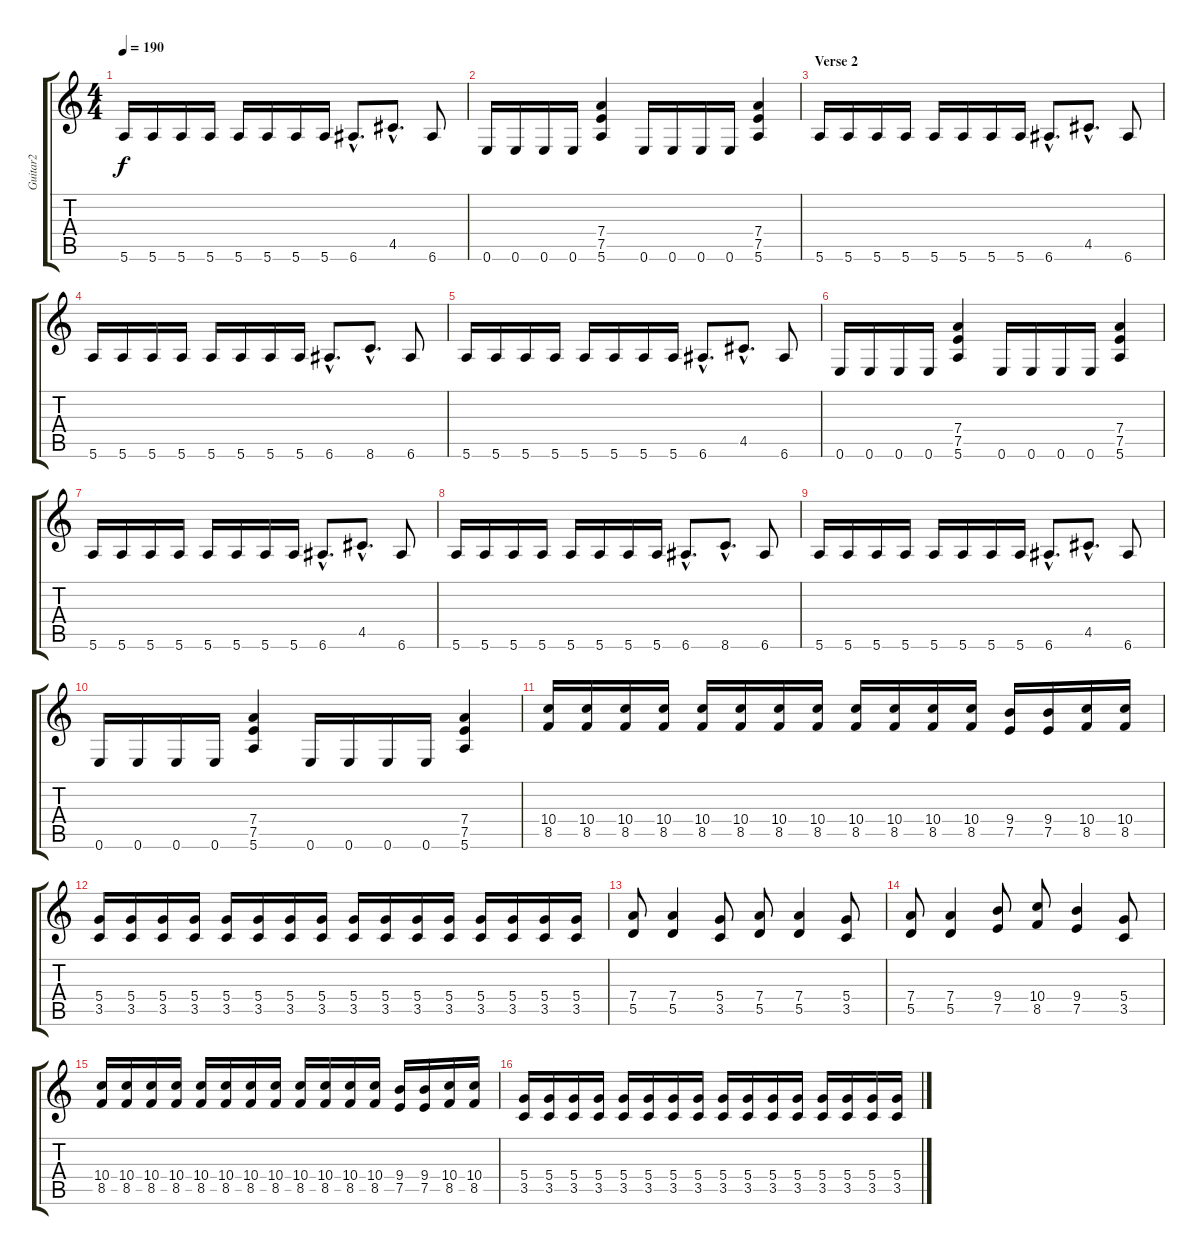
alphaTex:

\track ("Guitar2" "Guitar2") {instrument distortionguitar}
\staff {score tabs}
\tuning (E4 B3 G3 D3 A2 E2) {hide}
\ts (4 4)
\tempo 190
\clef g2
\ks c
5.6.16{dy f} 5.6.16 5.6.16 5.6.16 5.6.16 5.6.16 5.6.16 5.6.16 6.6{hac}.8{d} 4.5{hac}.8{d} 6.6.8 |
0.6.16 0.6.16 0.6.16 0.6.16 (7.4 7.5 5.6).4 0.6.16 0.6.16 0.6.16 0.6.16 (7.4 7.5 5.6).4 |
\section ("" "Verse 2")
5.6.16 5.6.16 5.6.16 5.6.16 5.6.16 5.6.16 5.6.16 5.6.16 6.6{hac}.8{d} 4.5{hac}.8{d} 6.6.8 |
5.6.16 5.6.16 5.6.16 5.6.16 5.6.16 5.6.16 5.6.16 5.6.16 6.6{hac}.8{d} 8.6{hac}.8{d} 6.6.8 |
5.6.16 5.6.16 5.6.16 5.6.16 5.6.16 5.6.16 5.6.16 5.6.16 6.6{hac}.8{d} 4.5{hac}.8{d} 6.6.8 |
0.6.16 0.6.16 0.6.16 0.6.16 (7.4 7.5 5.6).4 0.6.16 0.6.16 0.6.16 0.6.16 (7.4 7.5 5.6).4 |
5.6.16 5.6.16 5.6.16 5.6.16 5.6.16 5.6.16 5.6.16 5.6.16 6.6{hac}.8{d} 4.5{hac}.8{d} 6.6.8 |
5.6.16 5.6.16 5.6.16 5.6.16 5.6.16 5.6.16 5.6.16 5.6.16 6.6{hac}.8{d} 8.6{hac}.8{d} 6.6.8 |
5.6.16 5.6.16 5.6.16 5.6.16 5.6.16 5.6.16 5.6.16 5.6.16 6.6{hac}.8{d} 4.5{hac}.8{d} 6.6.8 |
0.6.16 0.6.16 0.6.16 0.6.16 (7.4 7.5 5.6).4 0.6.16 0.6.16 0.6.16 0.6.16 (7.4 7.5 5.6).4 |
(10.4 8.5).16 (10.4 8.5).16 (10.4 8.5).16 (10.4 8.5).16 (10.4 8.5).16 (10.4 8.5).16 (10.4 8.5).16 (10.4 8.5).16 (10.4 8.5).16 (10.4 8.5).16 (10.4 8.5).16 (10.4 8.5).16 (9.4 7.5).16 (9.4 7.5).16 (10.4 8.5).16 (10.4 8.5).16 |
(5.4 3.5).16 (5.4 3.5).16 (5.4 3.5).16 (5.4 3.5).16 (5.4 3.5).16 (5.4 3.5).16 (5.4 3.5).16 (5.4 3.5).16 (5.4 3.5).16 (5.4 3.5).16 (5.4 3.5).16 (5.4 3.5).16 (5.4 3.5).16 (5.4 3.5).16 (5.4 3.5).16 (5.4 3.5).16 |
(7.4 5.5).8 (7.4 5.5).4 (5.4 3.5).8 (7.4 5.5).8 (7.4 5.5).4 (5.4 3.5).8 |
(7.4 5.5).8 (7.4 5.5).4 (9.4 7.5).8 (10.4 8.5).8 (9.4 7.5).4 (5.4 3.5).8 |
(10.4 8.5).16 (10.4 8.5).16 (10.4 8.5).16 (10.4 8.5).16 (10.4 8.5).16 (10.4 8.5).16 (10.4 8.5).16 (10.4 8.5).16 (10.4 8.5).16 (10.4 8.5).16 (10.4 8.5).16 (10.4 8.5).16 (9.4 7.5).16 (9.4 7.5).16 (10.4 8.5).16 (10.4 8.5).16 |
(5.4 3.5).16 (5.4 3.5).16 (5.4 3.5).16 (5.4 3.5).16 (5.4 3.5).16 (5.4 3.5).16 (5.4 3.5).16 (5.4 3.5).16 (5.4 3.5).16 (5.4 3.5).16 (5.4 3.5).16 (5.4 3.5).16 (5.4 3.5).16 (5.4 3.5).16 (5.4 3.5).16 (5.4 3.5).16
